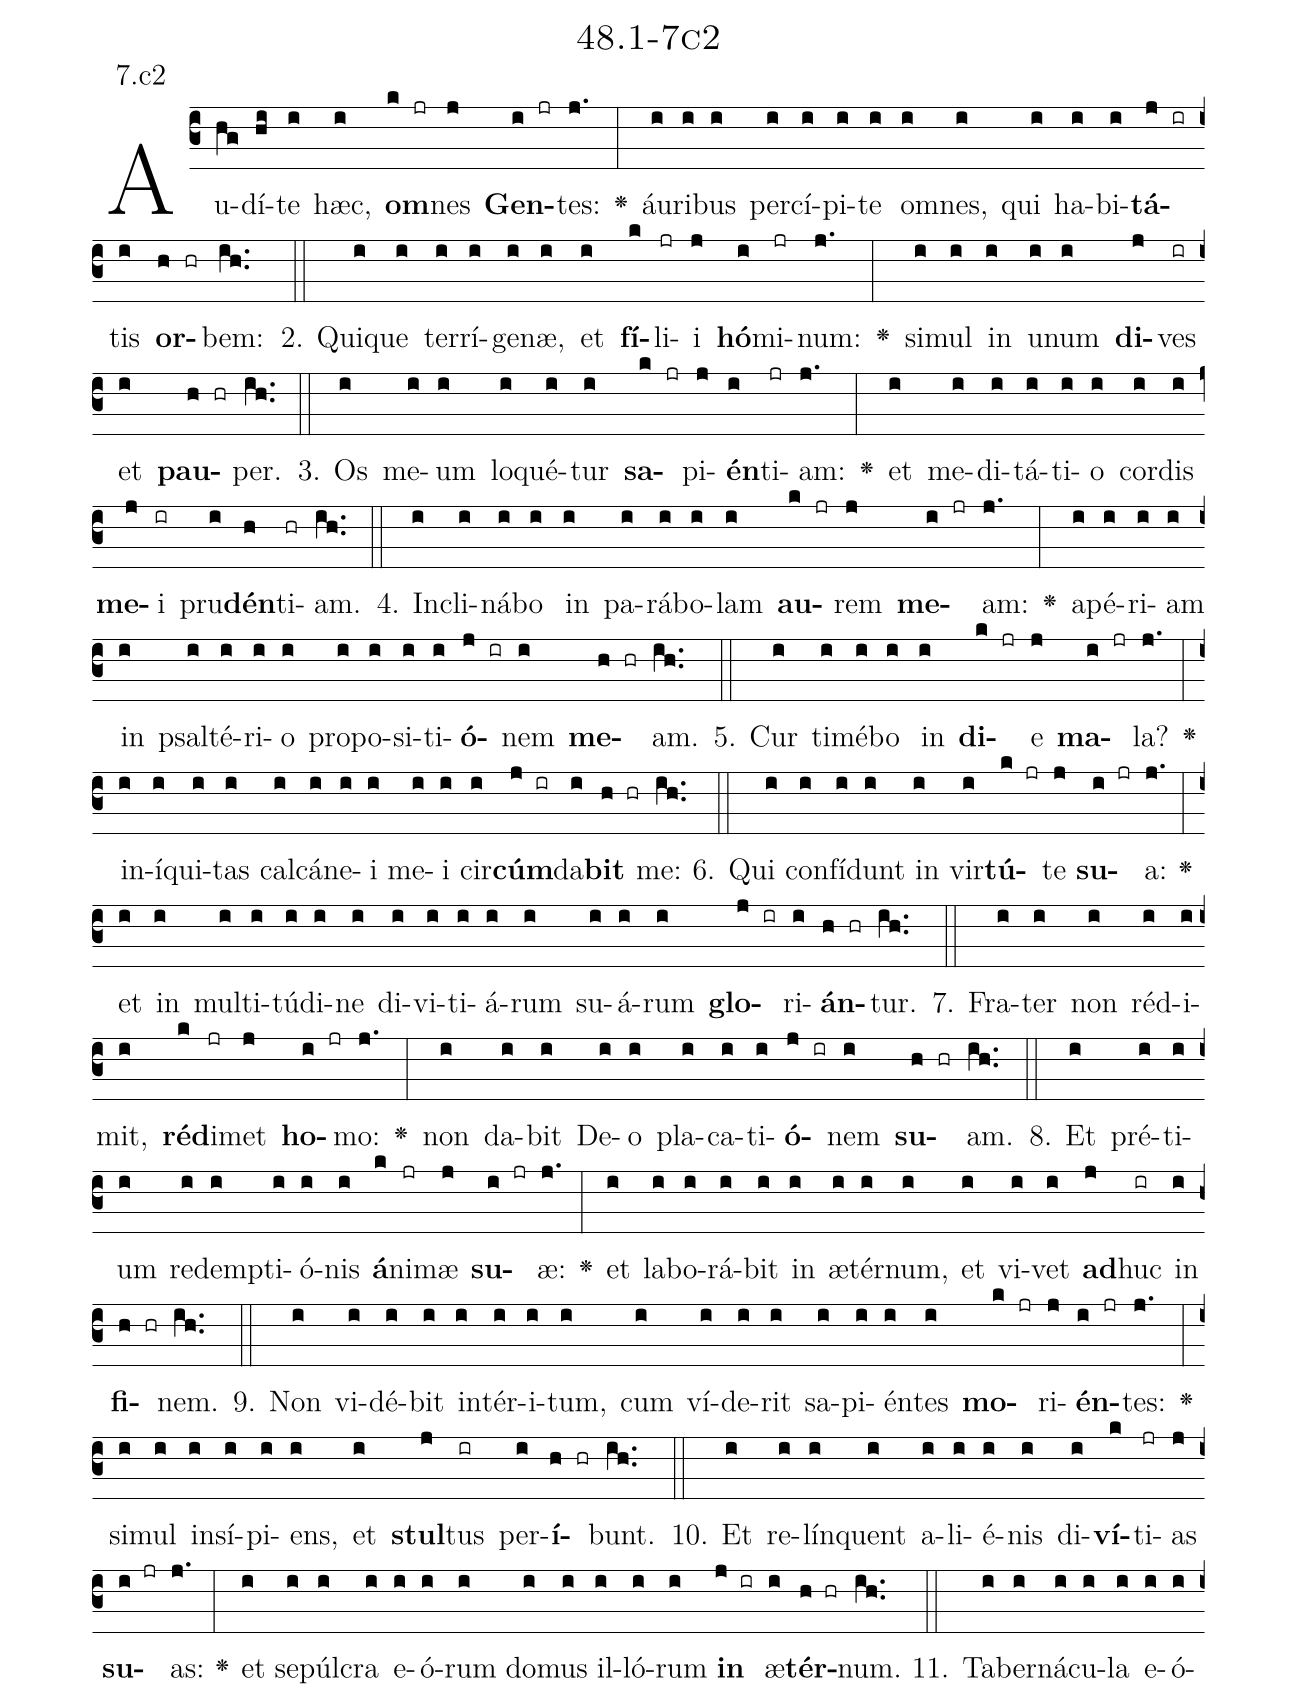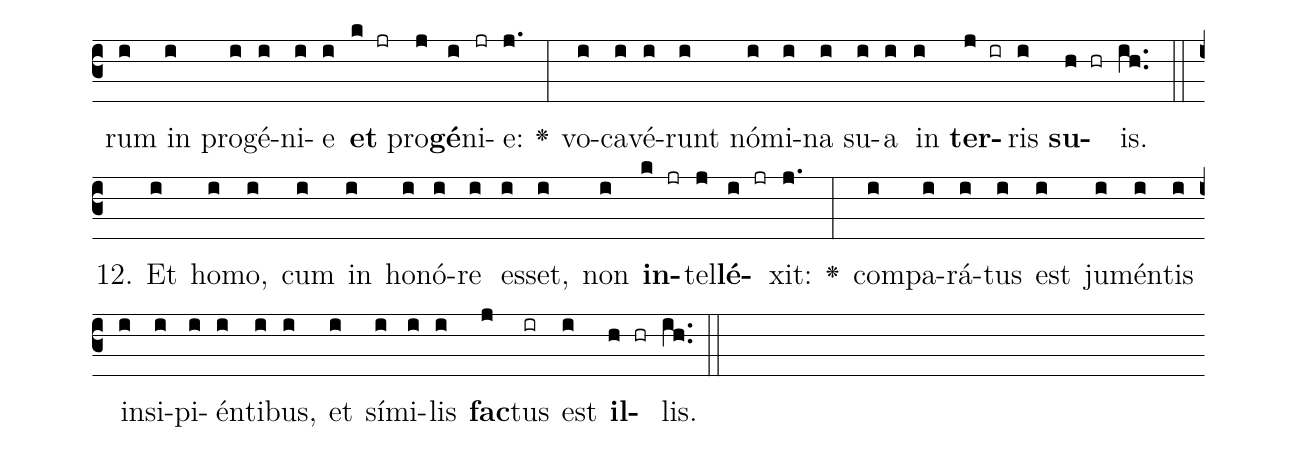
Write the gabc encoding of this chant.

name: 48.1-7c2;
annotation: 7.c2;
%%
(c3)Au(hg)dí(hi)te(i) hæc,(i) <b>om</b>(k jr)nes(j) <b>Gen</b>(i jr)tes:(j.) <v>\greheightstar</v>(:) áu(i)ri(i)bus(i) per(i)cí(i)pi(i)te(i) om(i)nes,(i) qui(i) ha(i)bi(i)<b>tá</b>(j ir)tis(i) <b>or</b>(h hr)bem:(ih..) (::)
2. Qui(i)que(i) ter(i)rí(i)ge(i)næ,(i) et(i) <b>fí</b>(k)li(jr)i(j) <b>hó</b>(i)mi(jr)num:(j.) <v>\greheightstar</v>(:) si(i)mul(i) in(i) u(i)num(i) <b>di</b>(j)ves(ir) et(i) <b>pau</b>(h hr)per.(ih..) (::)
3. Os(i) me(i)um(i) lo(i)qué(i)tur(i) <b>sa</b>(k jr)pi(j)<b>én</b>(i)ti(jr)am:(j.) <v>\greheightstar</v>(:) et(i) me(i)di(i)tá(i)ti(i)o(i) cor(i)dis(i) <b>me</b>(j)i(ir) pru(i)<b>dén</b>(h)ti(hr)am.(ih..) (::)
4. In(i)cli(i)ná(i)bo(i) in(i) pa(i)rá(i)bo(i)lam(i) <b>au</b>(k jr)rem(j) <b>me</b>(i jr)am:(j.) <v>\greheightstar</v>(:) a(i)pé(i)ri(i)am(i) in(i) psal(i)té(i)ri(i)o(i) pro(i)po(i)si(i)ti(i)<b>ó</b>(j ir)nem(i) <b>me</b>(h hr)am.(ih..) (::)
5. Cur(i) ti(i)mé(i)bo(i) in(i) <b>di</b>(k jr)e(j) <b>ma</b>(i jr)la?(j.) <v>\greheightstar</v>(:) in(i)í(i)qui(i)tas(i) cal(i)cá(i)ne(i)i(i) me(i)i(i) cir(i)<b>cúm</b>(j ir)da(i)<b>bit</b>(h hr) me:(ih..) (::)
6. Qui(i) con(i)fí(i)dunt(i) in(i) vir(i)<b>tú</b>(k jr)te(j) <b>su</b>(i jr)a:(j.) <v>\greheightstar</v>(:) et(i) in(i) mul(i)ti(i)tú(i)di(i)ne(i) di(i)vi(i)ti(i)á(i)rum(i) su(i)á(i)rum(i) <b>glo</b>(j ir)ri(i)<b>án</b>(h hr)tur.(ih..) (::)
7. Fra(i)ter(i) non(i) réd(i)i(i)mit,(i) <b>réd</b>(k)i(jr)met(j) <b>ho</b>(i jr)mo:(j.) <v>\greheightstar</v>(:) non(i) da(i)bit(i) De(i)o(i) pla(i)ca(i)ti(i)<b>ó</b>(j ir)nem(i) <b>su</b>(h hr)am.(ih..) (::)
8. Et(i) pré(i)ti(i)um(i) red(i)emp(i)ti(i)ó(i)nis(i) <b>á</b>(k)ni(jr)mæ(j) <b>su</b>(i jr)æ:(j.) <v>\greheightstar</v>(:) et(i) la(i)bo(i)rá(i)bit(i) in(i) æ(i)tér(i)num,(i) et(i) vi(i)vet(i) <b>ad</b>(j)huc(ir) in(i) <b>fi</b>(h hr)nem.(ih..) (::)
9. Non(i) vi(i)dé(i)bit(i) in(i)tér(i)i(i)tum,(i) cum(i) ví(i)de(i)rit(i) sa(i)pi(i)én(i)tes(i) <b>mo</b>(k jr)ri(j)<b>én</b>(i jr)tes:(j.) <v>\greheightstar</v>(:) si(i)mul(i) in(i)sí(i)pi(i)ens,(i) et(i) <b>stul</b>(j)tus(ir) per(i)<b>í</b>(h hr)bunt.(ih..) (::)
10. Et(i) re(i)lín(i)quent(i) a(i)li(i)é(i)nis(i) di(i)<b>ví</b>(k)ti(jr)as(j) <b>su</b>(i jr)as:(j.) <v>\greheightstar</v>(:) et(i) se(i)púl(i)cra(i) e(i)ó(i)rum(i) do(i)mus(i) il(i)ló(i)rum(i) <b>in</b>(j ir) æ(i)<b>tér</b>(h hr)num.(ih..) (::)
11. Ta(i)ber(i)ná(i)cu(i)la(i) e(i)ó(i)rum(i) in(i) pro(i)gé(i)ni(i)e(i) <b>et</b>(k jr) pro(j)<b>gé</b>(i)ni(jr)e:(j.) <v>\greheightstar</v>(:) vo(i)ca(i)vé(i)runt(i) nó(i)mi(i)na(i) su(i)a(i) in(i) <b>ter</b>(j ir)ris(i) <b>su</b>(h hr)is.(ih..) (::)
12. Et(i) ho(i)mo,(i) cum(i) in(i) ho(i)nó(i)re(i) es(i)set,(i) non(i) <b>in</b>(k jr)tel(j)<b>lé</b>(i jr)xit:(j.) <v>\greheightstar</v>(:) com(i)pa(i)rá(i)tus(i) est(i) ju(i)mén(i)tis(i) in(i)si(i)pi(i)én(i)ti(i)bus,(i) et(i) sí(i)mi(i)lis(i) <b>fac</b>(j)tus(ir) est(i) <b>il</b>(h hr)lis.(ih..) (::)
